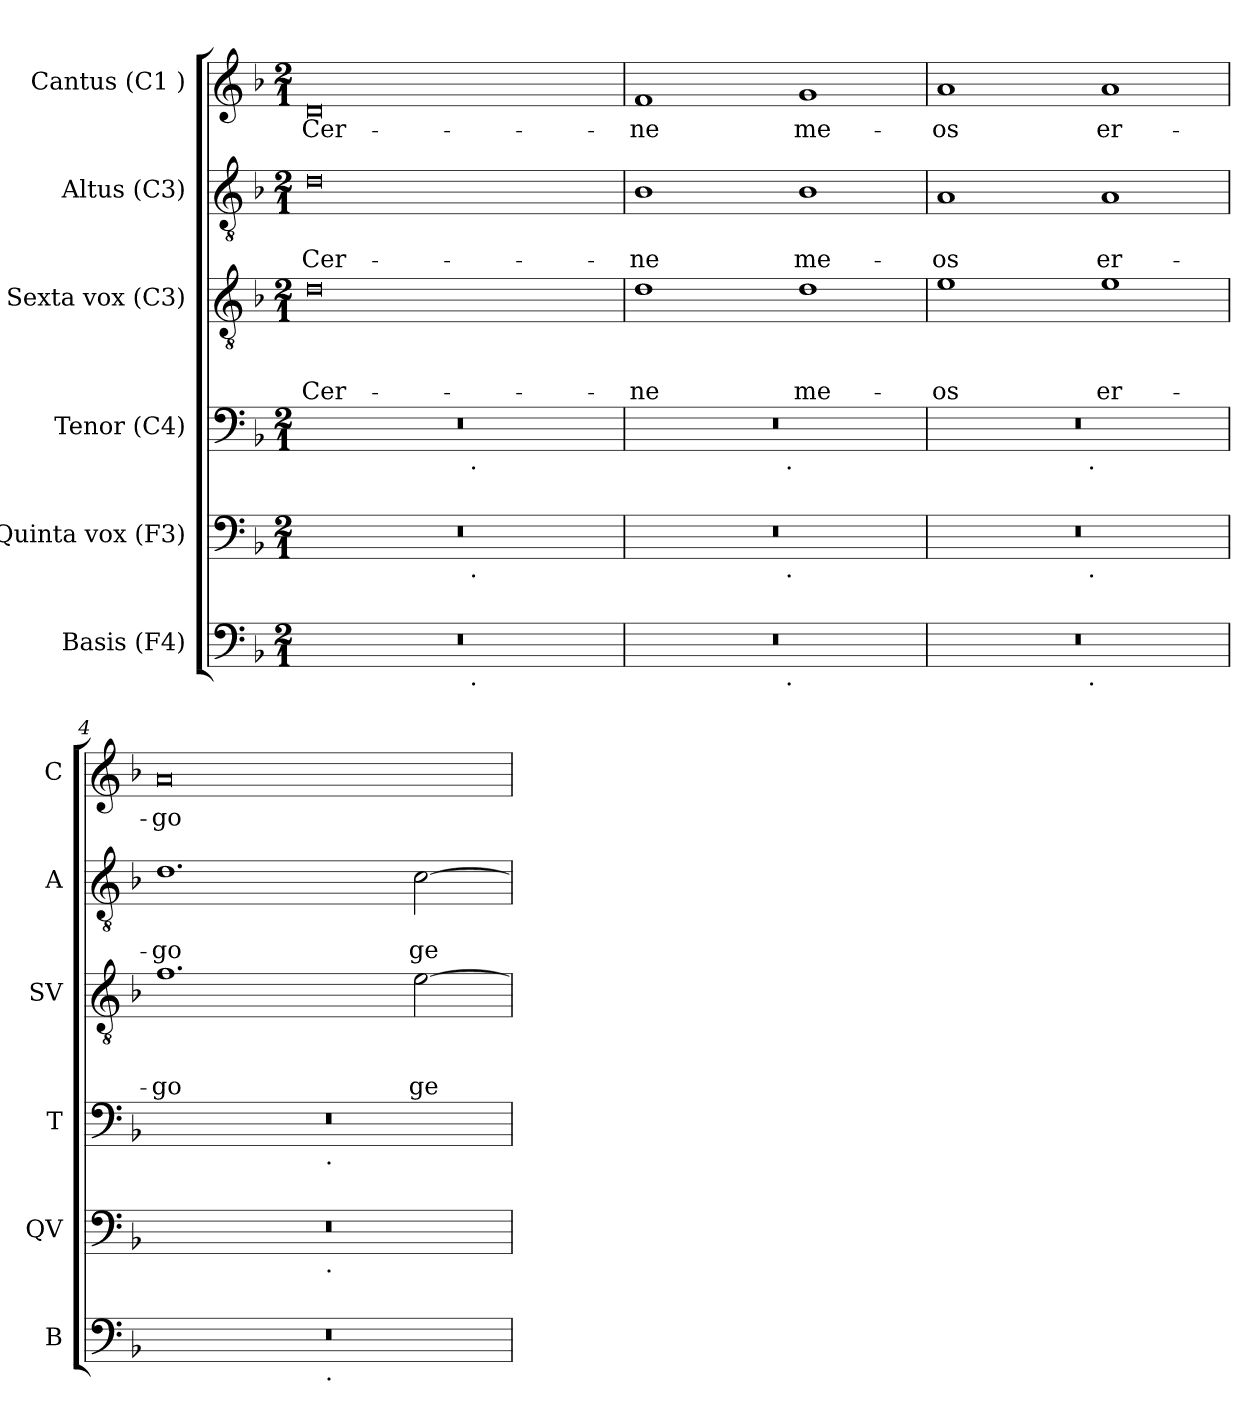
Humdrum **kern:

**kern	**kern	**kern	**kern	**text	**text	**text	**kern	**text	**text	**kern	**text
*part6	*part5	*part4	*part3	*part3	*part3	*part3	*part2	*part2	*part2	*part1	*part1
*staff6	*staff5	*staff4	*staff3	*staff3	*staff3	*staff3	*staff2	*staff2	*staff2	*staff1	*staff1
*I"Basis (F4)	*I"Quinta vox (F3)	*I"Tenor (C4)	*I"Sexta vox (C3)	*	*	*	*I"Altus (C3)	*	*	*I"Cantus (C1 )	*
*I'B	*I'QV	*I'T	*I'SV	*	*	*	*I'A	*	*	*I'C	*
*clefF4	*clefF4	*clefF4	*clefGv2	*	*	*	*clefGv2	*	*	*clefG2	*
*k[b-]	*k[b-]	*k[b-]	*k[b-]	*	*	*	*k[b-]	*	*	*k[b-]	*
*F:	*F:	*F:	*F:	*	*	*	*F:	*	*	*F:	*
*M2/1	*M2/1	*M2/1	*M2/1	*	*	*	*M2/1	*	*	*M2/1	*
=1	=1	=1	=1	=1	=1	=1	=1	=1	=1	=1	=1
!	!	!	!	!	!	!LO:LY:b	!	!	!LO:LY:b	!	!LO:LY:b
*^	*^	*^	*	*	*	*	*	*	*	*	*
0r	1ryy	0r	1ryy	0r	1ryy	0d	.	.	Cer-	0d	.	Cer-	0d	Cer-
.	8ryy	.	8ryy	.	8ryy	.	.	.	.	.	.	.	.	.
.	32ryy	.	32ryy	.	32ryy	.	.	.	.	.	.	.	.	.
!	!	!	!	!	!LO:TX:b:t=.	!	!	!	!	!	!	!	!	!
!	!	!	!LO:TX:b:t=.	!	!	!	!	!	!	!	!	!	!	!
!	!LO:TX:b:t=.	!	!	!	!	!	!	!	!	!	!	!	!	!
.	2ryy	.	2ryy	.	2ryy	.	.	.	.	.	.	.	.	.
.	4ryy	.	4ryy	.	4ryy	.	.	.	.	.	.	.	.	.
.	16.ryy	.	16.ryy	.	16.ryy	.	.	.	.	.	.	.	.	.
=2	=2	=2	=2	=2	=2	=2	=2	=2	=2	=2	=2	=2	=2	=2
!	!	!	!	!	!	!	!	!	!LO:LY:b	!	!	!LO:LY:b	!	!LO:LY:b
0r	2ryy	0r	2ryy	0r	2ryy	1d	.	.	-ne	1B-	.	-ne	1f	-ne
.	4...ryy	.	4...ryy	.	4...ryy	.	.	.	.	.	.	.	.	.
!	!	!	!	!	!LO:TX:b:t=.	!	!	!	!	!	!	!	!	!
!	!	!	!LO:TX:b:t=.	!	!	!	!	!	!	!	!	!	!	!
!	!LO:TX:b:t=.	!	!	!	!	!	!	!	!	!	!	!	!	!
.	1ryy	.	1ryy	.	1ryy	.	.	.	.	.	.	.	.	.
!	!	!	!	!	!	!	!	!	!LO:LY:b	!	!	!LO:LY:b	!	!LO:LY:b
.	.	.	.	.	.	1d	.	.	me-	1B-	.	me-	1g	me-
.	32ryy	.	32ryy	.	32ryy	.	.	.	.	.	.	.	.	.
=3	=3	=3	=3	=3	=3	=3	=3	=3	=3	=3	=3	=3	=3	=3
!	!	!	!	!	!	!	!	!	!LO:LY:b	!	!	!LO:LY:b	!	!LO:LY:b
0r	2ryy	0r	2ryy	0r	2ryy	1e	.	.	-os	1A	.	-os	1a	-os
.	4...ryy	.	4...ryy	.	4...ryy	.	.	.	.	.	.	.	.	.
!	!	!	!	!	!LO:TX:b:t=.	!	!	!	!	!	!	!	!	!
!	!	!	!LO:TX:b:t=.	!	!	!	!	!	!	!	!	!	!	!
!	!LO:TX:b:t=.	!	!	!	!	!	!	!	!	!	!	!	!	!
.	1ryy	.	1ryy	.	1ryy	.	.	.	.	.	.	.	.	.
!	!	!	!	!	!	!	!	!	!LO:LY:b	!	!	!LO:LY:b	!	!LO:LY:b
.	.	.	.	.	.	1e	.	.	er-	1A	.	er-	1a	er-
.	32ryy	.	32ryy	.	32ryy	.	.	.	.	.	.	.	.	.
=4	=4	=4	=4	=4	=4	=4	=4	=4	=4	=4	=4	=4	=4	=4
!	!	!	!	!	!	!	!	!	!LO:LY:b	!	!	!LO:LY:b	!	!LO:LY:b:rj
0r	2ryy	0r	2ryy	0r	2ryy	1.f	.	.	-go	1.d	.	-go	0a	-go
.	4...ryy	.	4...ryy	.	4...ryy	.	.	.	.	.	.	.	.	.
!	!	!	!	!	!LO:TX:b:t=.	!	!	!	!	!	!	!	!	!
!	!	!	!LO:TX:b:t=.	!	!	!	!	!	!	!	!	!	!	!
!	!LO:TX:b:t=.	!	!	!	!	!	!	!	!	!	!	!	!	!
.	1ryy	.	1ryy	.	1ryy	.	.	.	.	.	.	.	.	.
!	!	!	!	!	!	!	!	!	!LO:LY:b	!	!	!LO:LY:b	!	!
.	.	.	.	.	.	[>2e\	.	.	ge-	[>2c\	.	ge-	.	.
.	32ryy	.	32ryy	.	32ryy	.	.	.	.	.	.	.	.	.
*v	*v	*	*	*v	*v	*	*	*	*	*	*	*	*	*
*	*v	*v	*	*	*	*	*	*	*	*	*	*
=	=	=	=	=	=	=	=	=	=	=	=
*-	*-	*-	*-	*-	*-	*-	*-	*-	*-	*-	*-
